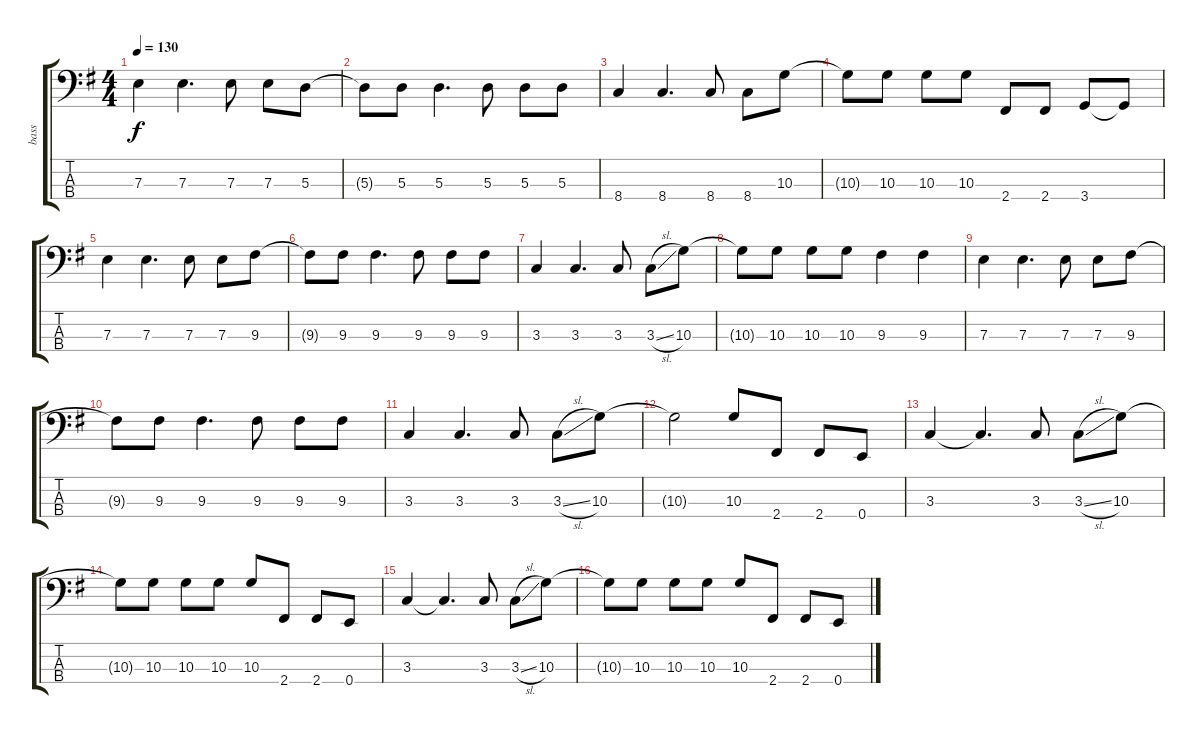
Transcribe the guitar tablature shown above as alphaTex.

\track ("bass" "bass") {instrument electricbassfinger}
\staff {score tabs}
\tuning (G2 D2 A1 E1) {hide}
\ts (4 4)
\tempo 130
\clef f4
\ks g
7.3.4{dy f} 7.3.4{d} 7.3.8 7.3.8 5.3.8 |
5.3{t}.8 5.3.8 5.3.4{d} 5.3.8 5.3.8 5.3.8 |
8.4.4 8.4.4{d} 8.4.8 8.4.8 10.3.8 |
10.3{t}.8 10.3.8 10.3.8 10.3.8 2.4.8 2.4.8 3.4.8 3.4{t}.8 |
7.3.4 7.3.4{d} 7.3.8 7.3.8 9.3.8 |
9.3{t}.8 9.3.8 9.3.4{d} 9.3.8 9.3.8 9.3.8 |
3.3.4 3.3.4{d} 3.3.8 3.3{sl}.8 10.3.8 |
10.3{t}.8 10.3.8 10.3.8 10.3.8 9.3.4 9.3.4 |
7.3.4 7.3.4{d} 7.3.8 7.3.8 9.3.8 |
9.3{t}.8 9.3.8 9.3.4{d} 9.3.8 9.3.8 9.3.8 |
3.3.4 3.3.4{d} 3.3.8 3.3{sl}.8 10.3.8 |
10.3{t}.2 10.3.8 2.4.8 2.4.8 0.4.8 |
3.3.4 3.3{t}.4{d} 3.3.8 3.3{sl}.8 10.3.8 |
10.3{t}.8 10.3.8 10.3.8 10.3.8 10.3.8 2.4.8 2.4.8 0.4.8 |
3.3.4 3.3{t}.4{d} 3.3.8 3.3{sl}.8 10.3.8 |
10.3{t}.8 10.3.8 10.3.8 10.3.8 10.3.8 2.4.8 2.4.8 0.4.8
